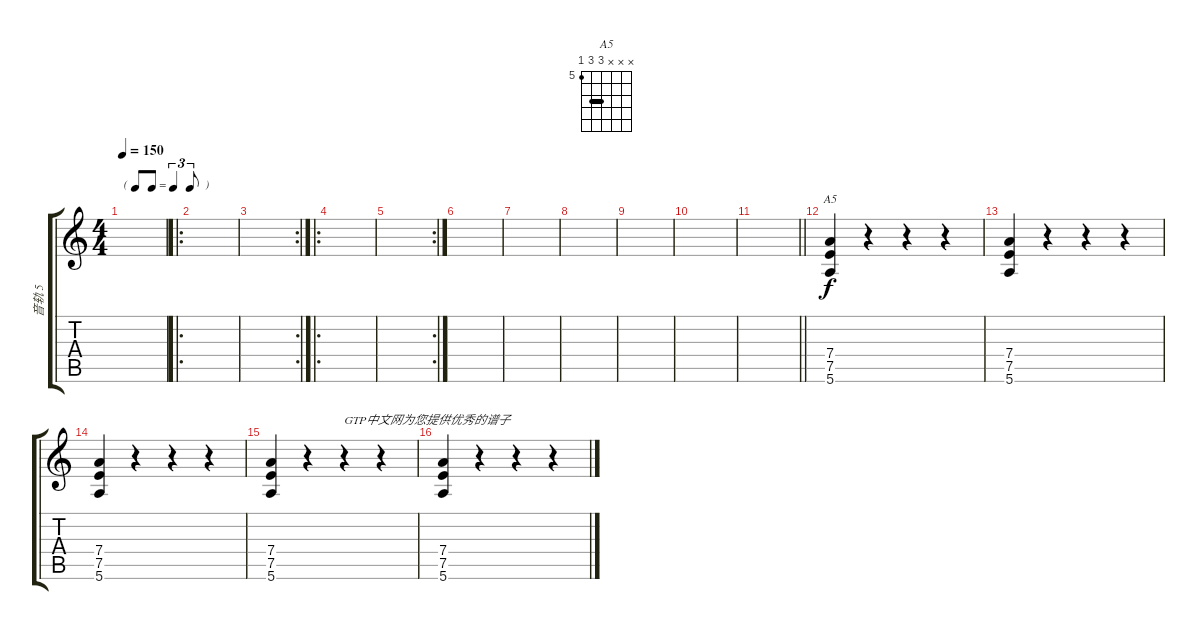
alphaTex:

\track ("音轨 5" "音轨 5") {instrument distortionguitar}
\staff {score tabs}
\tuning (E4 B3 G3 D3 A2 E2) {hide}
\chord ("A5" x x x 7 7 5) {firstfret 5 barre 7}
\ts (4 4)
\tf triplet8th
\tempo 150
\clef g2
\ks c
|
\ro
|
\rc 2
|
\ro
|
\rc 2
|
|
|
|
|
|
\barLineRight lightlight
|
(7.4 7.5 5.6).4{ch "A5" txt " "} r.4 r.4 r.4 |
(7.4 7.5 5.6).4 r.4 r.4 r.4 |
(7.4 7.5 5.6).4 r.4 r.4 r.4 |
(7.4 7.5 5.6).4 r.4 r.4{txt "GTP中文网为您提供优秀的谱子"} r.4 |
(7.4 7.5 5.6).4 r.4 r.4 r.4
